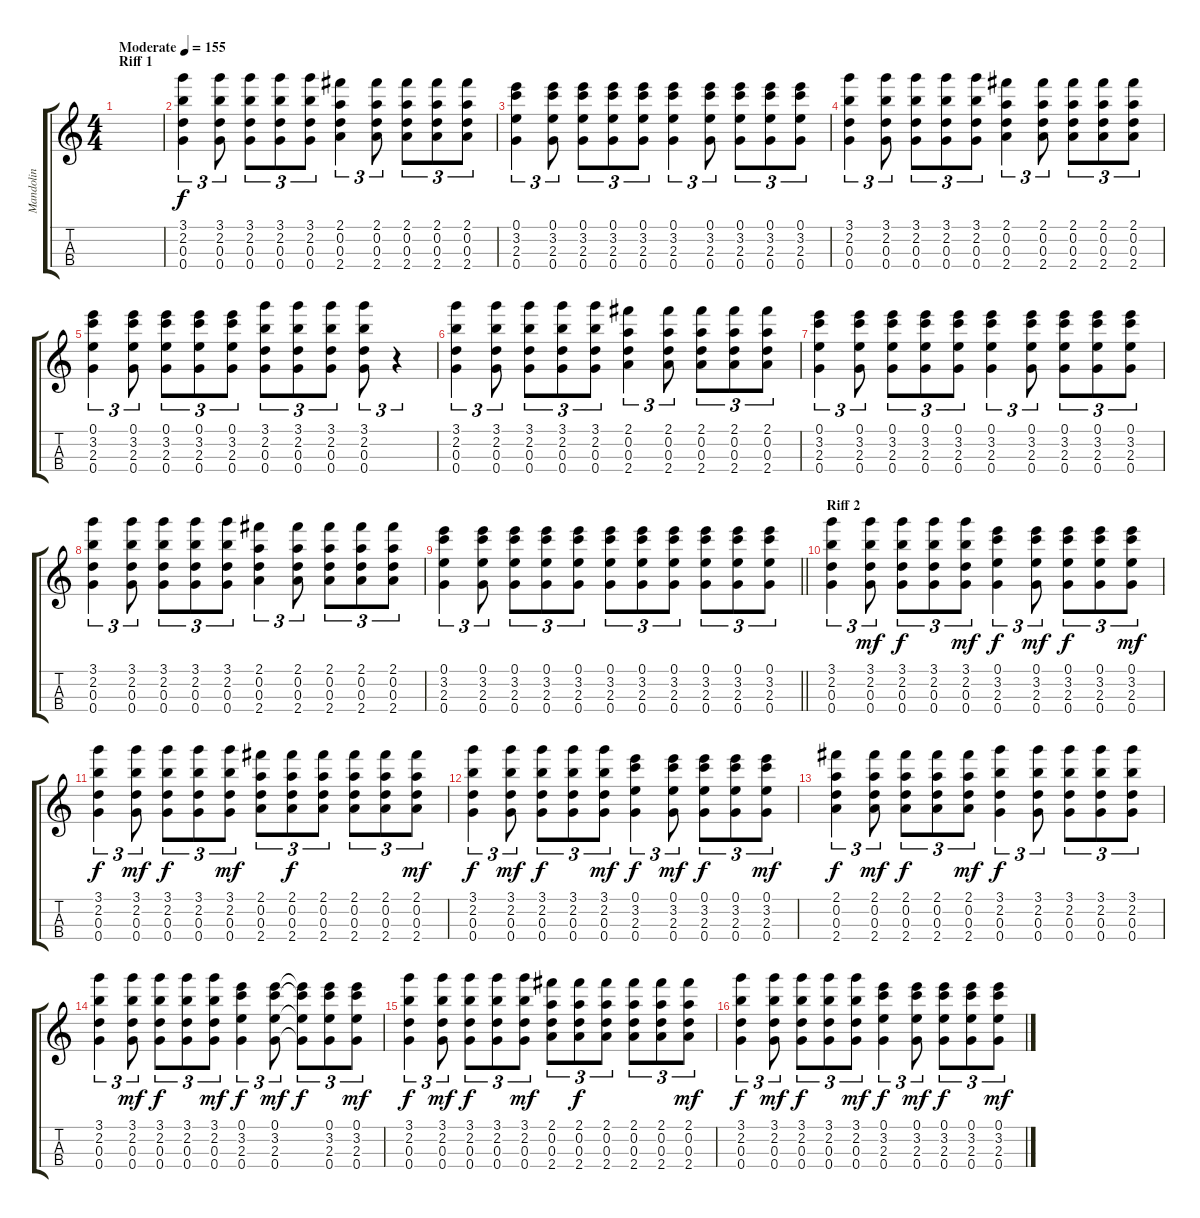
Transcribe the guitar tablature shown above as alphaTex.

\track ("Mandolin" "Mandolin") {instrument banjo}
\staff {score tabs}
\tuning (E5 A4 D4 G3) {hide}
\displaytranspose 12
\ts (4 4)
\section ("" "Riff 1")
\tempo (155 "Moderate")
\clef g2
\ks c
|
(3.1 2.2 0.3 0.4).4{tu (3 2)} (3.1 2.2 0.3 0.4).8{tu (3 2)} (3.1 2.2 0.3 0.4).8{tu (3 2)} (3.1 2.2 0.3 0.4).8{tu (3 2)} (3.1 2.2 0.3 0.4).8{tu (3 2)} (2.1 0.2 0.3 2.4).4{tu (3 2)} (2.1 0.2 0.3 2.4).8{tu (3 2)} (2.1 0.2 0.3 2.4).8{tu (3 2)} (2.1 0.2 0.3 2.4).8{tu (3 2)} (2.1 0.2 0.3 2.4).8{tu (3 2)} |
(0.1 3.2 2.3 0.4).4{tu (3 2)} (0.1 3.2 2.3 0.4).8{tu (3 2)} (0.1 3.2 2.3 0.4).8{tu (3 2)} (0.1 3.2 2.3 0.4).8{tu (3 2)} (0.1 3.2 2.3 0.4).8{tu (3 2)} (0.1 3.2 2.3 0.4).4{tu (3 2)} (0.1 3.2 2.3 0.4).8{tu (3 2)} (0.1 3.2 2.3 0.4).8{tu (3 2)} (0.1 3.2 2.3 0.4).8{tu (3 2)} (0.1 3.2 2.3 0.4).8{tu (3 2)} |
(3.1 2.2 0.3 0.4).4{tu (3 2)} (3.1 2.2 0.3 0.4).8{tu (3 2)} (3.1 2.2 0.3 0.4).8{tu (3 2)} (3.1 2.2 0.3 0.4).8{tu (3 2)} (3.1 2.2 0.3 0.4).8{tu (3 2)} (2.1 0.2 0.3 2.4).4{tu (3 2)} (2.1 0.2 0.3 2.4).8{tu (3 2)} (2.1 0.2 0.3 2.4).8{tu (3 2)} (2.1 0.2 0.3 2.4).8{tu (3 2)} (2.1 0.2 0.3 2.4).8{tu (3 2)} |
(0.1 3.2 2.3 0.4).4{tu (3 2)} (0.1 3.2 2.3 0.4).8{tu (3 2)} (0.1 3.2 2.3 0.4).8{tu (3 2)} (0.1 3.2 2.3 0.4).8{tu (3 2)} (0.1 3.2 2.3 0.4).8{tu (3 2)} (3.1 2.2 0.3 0.4).8{tu (3 2)} (3.1 2.2 0.3 0.4).8{tu (3 2)} (3.1 2.2 0.3 0.4).8{tu (3 2)} (3.1 2.2 0.3 0.4).8{tu (3 2)} r.4{tu (3 2)} |
(3.1 2.2 0.3 0.4).4{tu (3 2)} (3.1 2.2 0.3 0.4).8{tu (3 2)} (3.1 2.2 0.3 0.4).8{tu (3 2)} (3.1 2.2 0.3 0.4).8{tu (3 2)} (3.1 2.2 0.3 0.4).8{tu (3 2)} (2.1 0.2 0.3 2.4).4{tu (3 2)} (2.1 0.2 0.3 2.4).8{tu (3 2)} (2.1 0.2 0.3 2.4).8{tu (3 2)} (2.1 0.2 0.3 2.4).8{tu (3 2)} (2.1 0.2 0.3 2.4).8{tu (3 2)} |
(0.1 3.2 2.3 0.4).4{tu (3 2)} (0.1 3.2 2.3 0.4).8{tu (3 2)} (0.1 3.2 2.3 0.4).8{tu (3 2)} (0.1 3.2 2.3 0.4).8{tu (3 2)} (0.1 3.2 2.3 0.4).8{tu (3 2)} (0.1 3.2 2.3 0.4).4{tu (3 2)} (0.1 3.2 2.3 0.4).8{tu (3 2)} (0.1 3.2 2.3 0.4).8{tu (3 2)} (0.1 3.2 2.3 0.4).8{tu (3 2)} (0.1 3.2 2.3 0.4).8{tu (3 2)} |
(3.1 2.2 0.3 0.4).4{tu (3 2)} (3.1 2.2 0.3 0.4).8{tu (3 2)} (3.1 2.2 0.3 0.4).8{tu (3 2)} (3.1 2.2 0.3 0.4).8{tu (3 2)} (3.1 2.2 0.3 0.4).8{tu (3 2)} (2.1 0.2 0.3 2.4).4{tu (3 2)} (2.1 0.2 0.3 2.4).8{tu (3 2)} (2.1 0.2 0.3 2.4).8{tu (3 2)} (2.1 0.2 0.3 2.4).8{tu (3 2)} (2.1 0.2 0.3 2.4).8{tu (3 2)} |
\barLineRight lightlight
(0.1 3.2 2.3 0.4).4{tu (3 2)} (0.1 3.2 2.3 0.4).8{tu (3 2)} (0.1 3.2 2.3 0.4).8{tu (3 2)} (0.1 3.2 2.3 0.4).8{tu (3 2)} (0.1 3.2 2.3 0.4).8{tu (3 2)} (0.1 3.2 2.3 0.4).8{tu (3 2)} (0.1 3.2 2.3 0.4).8{tu (3 2)} (0.1 3.2 2.3 0.4).8{tu (3 2)} (0.1 3.2 2.3 0.4).8{tu (3 2)} (0.1 3.2 2.3 0.4).8{tu (3 2)} (0.1 3.2 2.3 0.4).8{tu (3 2)} |
\section ("" "Riff 2")
(3.1 2.2 0.3 0.4).4{tu (3 2)} (3.1 2.2 0.3 0.4).8{tu (3 2) dy mf} (3.1 2.2 0.3 0.4).8{tu (3 2) dy f} (3.1 2.2 0.3 0.4).8{tu (3 2)} (3.1 2.2 0.3 0.4).8{tu (3 2) dy mf} (0.1 3.2 2.3 0.4).4{tu (3 2) dy f} (0.1 3.2 2.3 0.4).8{tu (3 2) dy mf} (0.1 3.2 2.3 0.4).8{tu (3 2) dy f} (0.1 3.2 2.3 0.4).8{tu (3 2)} (0.1 3.2 2.3 0.4).8{tu (3 2) dy mf} |
(3.1 2.2 0.3 0.4).4{tu (3 2) dy f} (3.1 2.2 0.3 0.4).8{tu (3 2) dy mf} (3.1 2.2 0.3 0.4).8{tu (3 2) dy f} (3.1 2.2 0.3 0.4).8{tu (3 2)} (3.1 2.2 0.3 0.4).8{tu (3 2) dy mf} (2.1 0.2 0.3 2.4).8{tu (3 2)} (2.1 0.2 0.3 2.4).8{tu (3 2) dy f} (2.1 0.2 0.3 2.4).8{tu (3 2)} (2.1 0.2 0.3 2.4).8{tu (3 2)} (2.1 0.2 0.3 2.4).8{tu (3 2)} (2.1 0.2 0.3 2.4).8{tu (3 2) dy mf} |
(3.1 2.2 0.3 0.4).4{tu (3 2) dy f} (3.1 2.2 0.3 0.4).8{tu (3 2) dy mf} (3.1 2.2 0.3 0.4).8{tu (3 2) dy f} (3.1 2.2 0.3 0.4).8{tu (3 2)} (3.1 2.2 0.3 0.4).8{tu (3 2) dy mf} (0.1 3.2 2.3 0.4).4{tu (3 2) dy f} (0.1 3.2 2.3 0.4).8{tu (3 2) dy mf} (0.1 3.2 2.3 0.4).8{tu (3 2) dy f} (0.1 3.2 2.3 0.4).8{tu (3 2)} (0.1 3.2 2.3 0.4).8{tu (3 2) dy mf} |
(2.1 0.2 0.3 2.4).4{tu (3 2) dy f} (2.1 0.2 0.3 2.4).8{tu (3 2) dy mf} (2.1 0.2 0.3 2.4).8{tu (3 2) dy f} (2.1 0.2 0.3 2.4).8{tu (3 2)} (2.1 0.2 0.3 2.4).8{tu (3 2) dy mf} (3.1 2.2 0.3 0.4).4{tu (3 2) dy f} (3.1 2.2 0.3 0.4).8{tu (3 2)} (3.1 2.2 0.3 0.4).8{tu (3 2)} (3.1 2.2 0.3 0.4).8{tu (3 2)} (3.1 2.2 0.3 0.4).8{tu (3 2)} |
(3.1 2.2 0.3 0.4).4{tu (3 2)} (3.1 2.2 0.3 0.4).8{tu (3 2) dy mf} (3.1 2.2 0.3 0.4).8{tu (3 2) dy f} (3.1 2.2 0.3 0.4).8{tu (3 2)} (3.1 2.2 0.3 0.4).8{tu (3 2) dy mf} (0.1 3.2 2.3 0.4).4{tu (3 2) dy f} (0.1 3.2 2.3 0.4).8{tu (3 2) dy mf} (0.1{t} 3.2{t} 2.3{t} 0.4{t}).8{tu (3 2) dy f} (0.1 3.2 2.3 0.4).8{tu (3 2)} (0.1 3.2 2.3 0.4).8{tu (3 2) dy mf} |
(3.1 2.2 0.3 0.4).4{tu (3 2) dy f} (3.1 2.2 0.3 0.4).8{tu (3 2) dy mf} (3.1 2.2 0.3 0.4).8{tu (3 2) dy f} (3.1 2.2 0.3 0.4).8{tu (3 2)} (3.1 2.2 0.3 0.4).8{tu (3 2) dy mf} (2.1 0.2 0.3 2.4).8{tu (3 2)} (2.1 0.2 0.3 2.4).8{tu (3 2) dy f} (2.1 0.2 0.3 2.4).8{tu (3 2)} (2.1 0.2 0.3 2.4).8{tu (3 2)} (2.1 0.2 0.3 2.4).8{tu (3 2)} (2.1 0.2 0.3 2.4).8{tu (3 2) dy mf} |
(3.1 2.2 0.3 0.4).4{tu (3 2) dy f} (3.1 2.2 0.3 0.4).8{tu (3 2) dy mf} (3.1 2.2 0.3 0.4).8{tu (3 2) dy f} (3.1 2.2 0.3 0.4).8{tu (3 2)} (3.1 2.2 0.3 0.4).8{tu (3 2) dy mf} (0.1 3.2 2.3 0.4).4{tu (3 2) dy f} (0.1 3.2 2.3 0.4).8{tu (3 2) dy mf} (0.1 3.2 2.3 0.4).8{tu (3 2) dy f} (0.1 3.2 2.3 0.4).8{tu (3 2)} (0.1 3.2 2.3 0.4).8{tu (3 2) dy mf}
